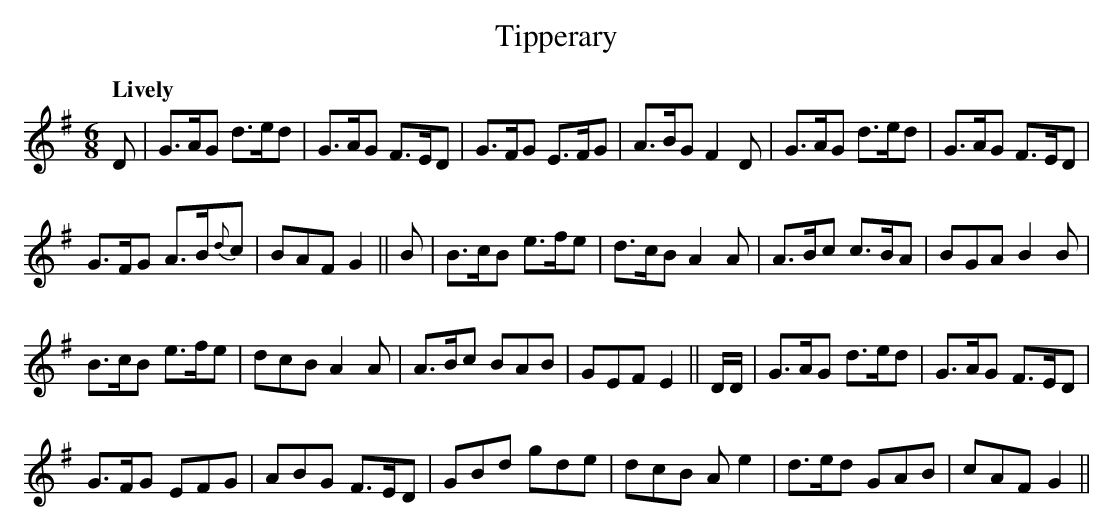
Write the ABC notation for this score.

X:1
T:Tipperary
M:6/8
L:1/8
Q:"Lively"
K:G
D|G>AG d>ed|G>AG F>ED|G>FG E>FG|A>BG F2D|G>AG d>ed|G>AG F>ED|
G>FG A>B{d}c|BAF G2||B|B>cB e>fe|d>cB A2A|A>Bc c>BA|BGA B2B|
B>cB e>fe|dcB A2A|A>Bc BAB|GEF E2||D/D/|G>AG d>ed|G>AG F>ED|
G>FG EFG|ABG F>ED|GBd gde|dcB A e2|d>ed GAB|cAF G2||
